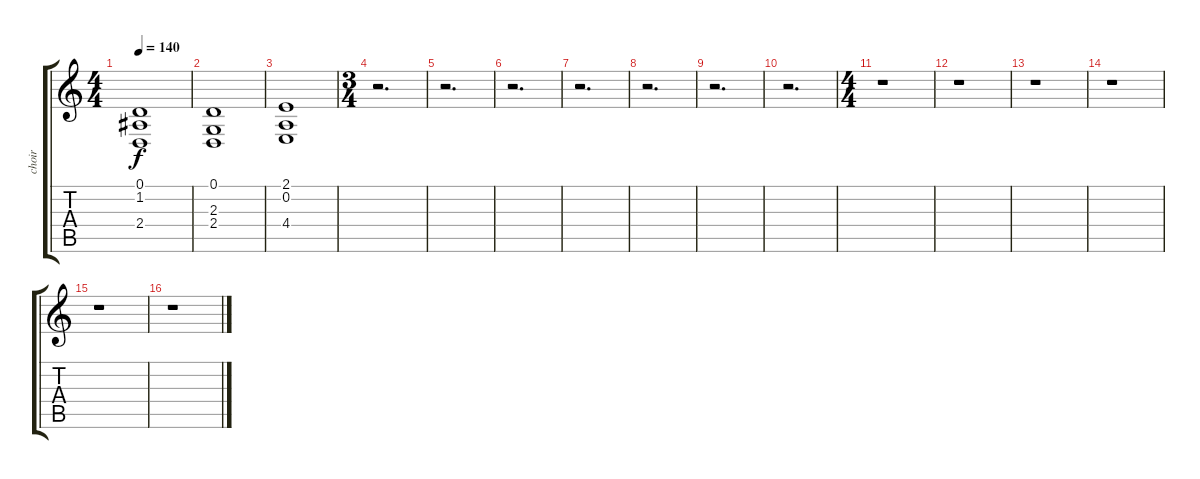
\track ("choir" "choir") {instrument choiraahs}
\staff {score tabs}
\tuning (D4 A3 F3 C3 G2 D2) {hide}
\ts (4 4)
\tempo 140
\clef g2
\ks c
(0.1 1.2 2.4).1{dy f} |
(0.1 2.3 2.4).1 |
(2.1 0.2 4.4).1 |
\ts (3 4)
r.2{d} |
r.2{d} |
r.2{d} |
r.2{d} |
r.2{d} |
r.2{d} |
r.2{d} |
\ts (4 4)
r.1 |
r.1 |
r.1 |
r.1 |
r.1 |
r.1
